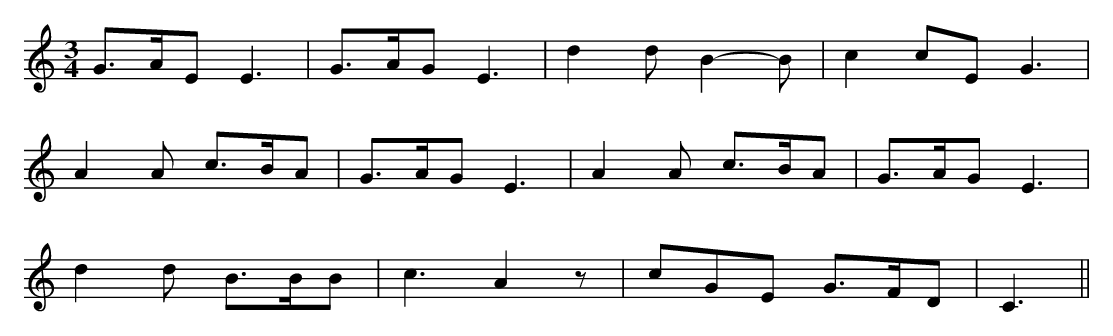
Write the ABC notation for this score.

X:1
M:3/4
K:C
G>AE E3 | G>AG E3 | d2d B2--B | c2cE G3 |
A2A c>BA | G>AG E3 |A2A c>BA | G>AG E3 |
d2d B>BB | c3 A2z |cGE G>FD | C3||
